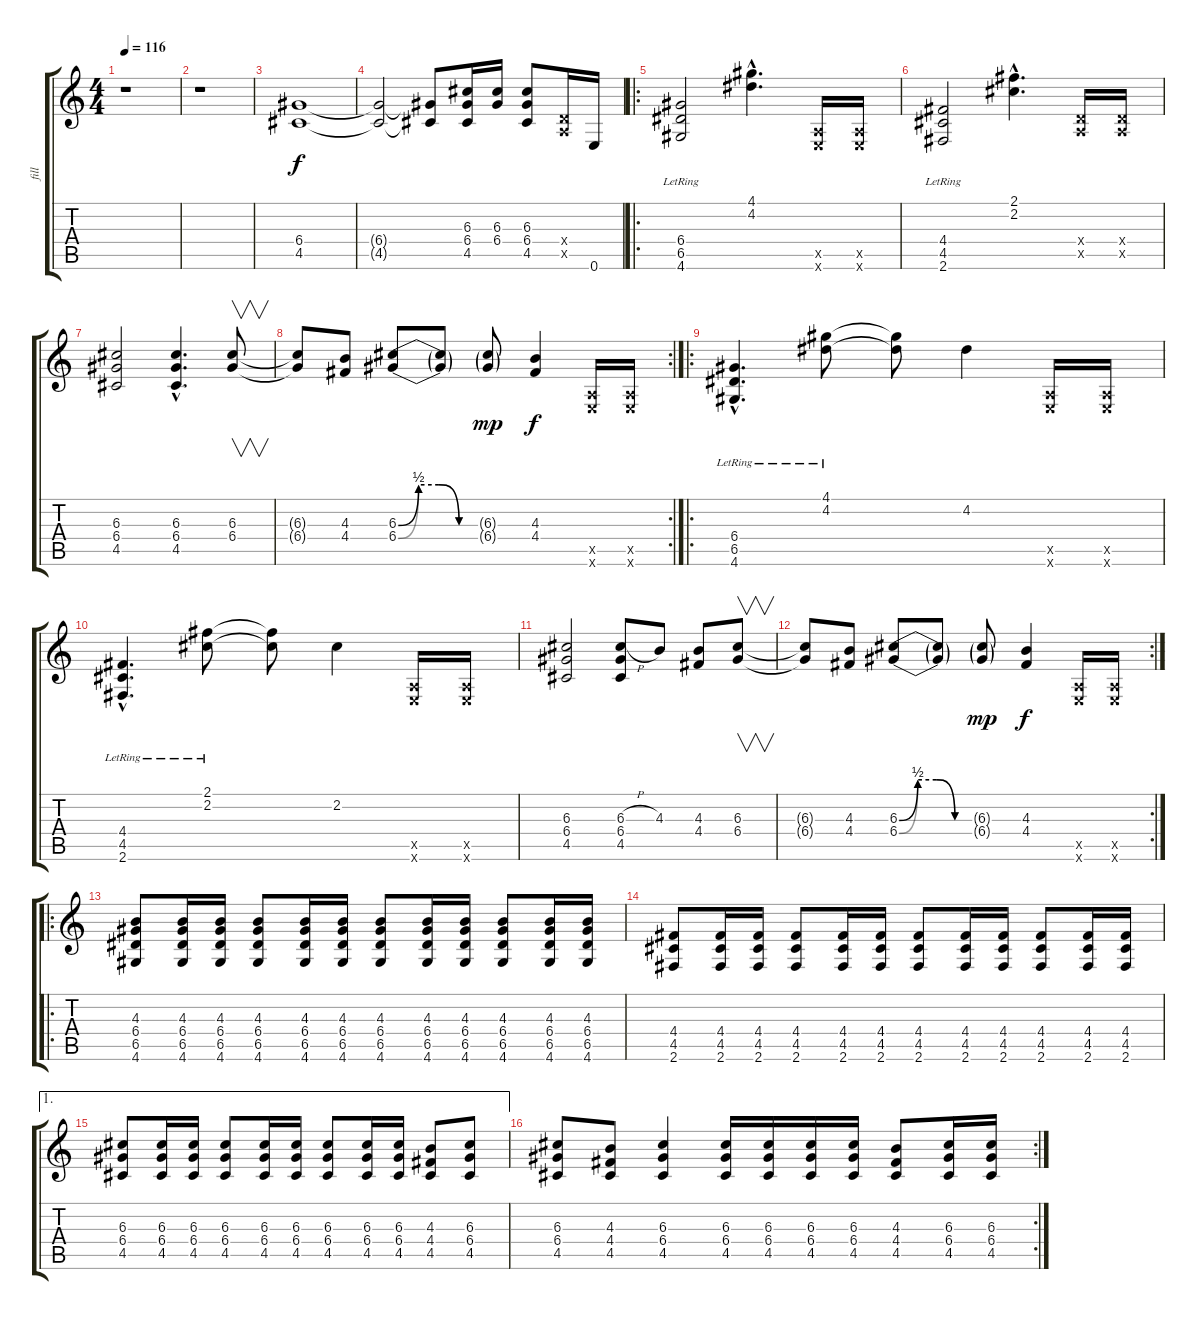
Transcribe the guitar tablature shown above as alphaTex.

\track ("fill" "fill") {instrument electricguitarclean}
\staff {score tabs}
\tuning (E4 B3 G3 D3 A2 E2) {hide}
\ts (4 4)
\tempo 116
\clef g2
\ks c
r.1{dy f} |
r.1 |
(6.4 4.5).1 |
(6.4{t} 4.5{t}).2 (6.4{t} 4.5{t}).8 (6.3 6.4 4.5).16 (6.3 6.4).16 (6.3 6.4 4.5).8 (0.4{x} 0.5{x}).16 0.6.16 |
\ro
(6.4{lr} 6.5{lr} 4.6{lr}).2{instrument overdrivenguitar} (4.1{hac} 4.2{hac}).4{d} (0.5{x} 0.6{x}).16 (0.5{x} 0.6{x}).16 |
(4.4{lr} 4.5{lr} 2.6{lr}).2 (2.1{hac} 2.2{hac}).4{d} (0.4{x} 0.5{x}).16 (0.4{x} 0.5{x}).16 |
(6.3 6.4 4.5).2 (6.3{hac} 6.4{hac} 4.5{hac}).4{d} (6.3 6.4).8{v} |
\rc 2
(6.3{t} 6.4{t}).8 (4.3 4.4).8 (6.3{be (custom 0 0 15 2 30 2 45 0 60 0)} 6.4{be (custom 0 0 15 2 30 2 45 0 60 0)}).8 (6.3{t} 6.4{t}).8 (6.3{g} 6.4{g}).8{dy mp} (4.3 4.4).4{dy f} (0.5{x} 0.6{x}).16 (0.5{x} 0.6{x}).16 |
\ro
(6.4{hac lr} 6.5{hac lr} 4.6{hac lr}).4{d} (4.1{lr} 4.2{lr}).8 (4.1{t} 4.2{t}).8 4.2.4 (0.5{x} 0.6{x}).16 (0.5{x} 0.6{x}).16 |
(4.4{hac lr} 4.5{hac lr} 2.6{hac lr}).4{d} (2.1{lr} 2.2{lr}).8 (2.1{t} 2.2{t}).8 2.2.4 (0.5{x} 0.6{x}).16 (0.5{x} 0.6{x}).16 |
(6.3 6.4 4.5).2 (6.3{h} 6.4 4.5).8 4.3.8 (4.3 4.4).8 (6.3 6.4).8{v} |
\rc 2
(6.3{t} 6.4{t}).8 (4.3 4.4).8 (6.3{be (custom 0 0 15 2 30 2 45 0 60 0)} 6.4{be (custom 0 0 15 2 30 2 45 0 60 0)}).8 (6.3{t} 6.4{t}).8 (6.3{g} 6.4{g}).8{dy mp} (4.3 4.4).4{dy f} (0.5{x} 0.6{x}).16 (0.5{x} 0.6{x}).16 |
\ro
(4.3 6.4 6.5 4.6).8{volume 13 instrument electricguitarclean} (4.3 6.4 6.5 4.6).16 (4.3 6.4 6.5 4.6).16 (4.3 6.4 6.5 4.6).8 (4.3 6.4 6.5 4.6).16 (4.3 6.4 6.5 4.6).16 (4.3 6.4 6.5 4.6).8 (4.3 6.4 6.5 4.6).16 (4.3 6.4 6.5 4.6).16 (4.3 6.4 6.5 4.6).8 (4.3 6.4 6.5 4.6).16 (4.3 6.4 6.5 4.6).16 |
(4.4 4.5 2.6).8 (4.4 4.5 2.6).16 (4.4 4.5 2.6).16 (4.4 4.5 2.6).8 (4.4 4.5 2.6).16 (4.4 4.5 2.6).16 (4.4 4.5 2.6).8 (4.4 4.5 2.6).16 (4.4 4.5 2.6).16 (4.4 4.5 2.6).8 (4.4 4.5 2.6).16 (4.4 4.5 2.6).16 |
\ae 1
(6.3 6.4 4.5).8 (6.3 6.4 4.5).16 (6.3 6.4 4.5).16 (6.3 6.4 4.5).8 (6.3 6.4 4.5).16 (6.3 6.4 4.5).16 (6.3 6.4 4.5).8 (6.3 6.4 4.5).16 (6.3 6.4 4.5).16 (4.3 4.4 4.5).8 (6.3 6.4 4.5).8 |
\rc 2
(6.3 6.4 4.5).8 (4.3 4.4 4.5).8 (6.3 6.4 4.5).4 (6.3 6.4 4.5).16 (6.3 6.4 4.5).16 (6.3 6.4 4.5).16 (6.3 6.4 4.5).16 (4.3 4.4 4.5).8 (6.3 6.4 4.5).16 (6.3 6.4 4.5).16
